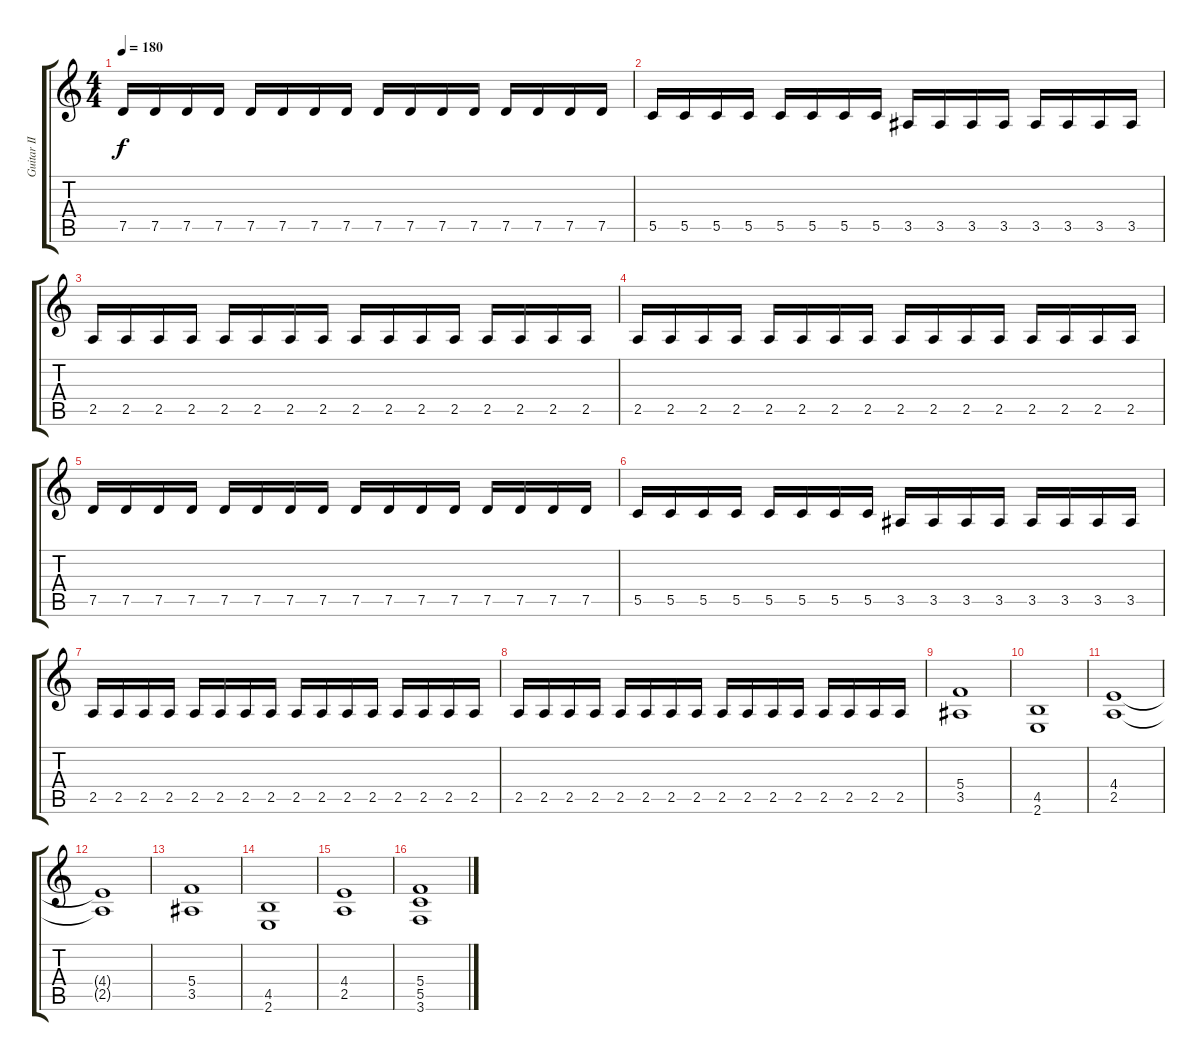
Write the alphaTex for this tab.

\track ("Guitar II" "Guitar II") {instrument distortionguitar}
\staff {score tabs}
\tuning (D4 A3 F3 C3 G2 D2) {hide}
\ts (4 4)
\tempo 180
\clef g2
\ks c
7.5.16{dy f} 7.5.16 7.5.16 7.5.16 7.5.16 7.5.16 7.5.16 7.5.16 7.5.16 7.5.16 7.5.16 7.5.16 7.5.16 7.5.16 7.5.16 7.5.16 |
5.5.16 5.5.16 5.5.16 5.5.16 5.5.16 5.5.16 5.5.16 5.5.16 3.5.16 3.5.16 3.5.16 3.5.16 3.5.16 3.5.16 3.5.16 3.5.16 |
2.5.16 2.5.16 2.5.16 2.5.16 2.5.16 2.5.16 2.5.16 2.5.16 2.5.16 2.5.16 2.5.16 2.5.16 2.5.16 2.5.16 2.5.16 2.5.16 |
2.5.16 2.5.16 2.5.16 2.5.16 2.5.16 2.5.16 2.5.16 2.5.16 2.5.16 2.5.16 2.5.16 2.5.16 2.5.16 2.5.16 2.5.16 2.5.16 |
7.5.16 7.5.16 7.5.16 7.5.16 7.5.16 7.5.16 7.5.16 7.5.16 7.5.16 7.5.16 7.5.16 7.5.16 7.5.16 7.5.16 7.5.16 7.5.16 |
5.5.16 5.5.16 5.5.16 5.5.16 5.5.16 5.5.16 5.5.16 5.5.16 3.5.16 3.5.16 3.5.16 3.5.16 3.5.16 3.5.16 3.5.16 3.5.16 |
2.5.16 2.5.16 2.5.16 2.5.16 2.5.16 2.5.16 2.5.16 2.5.16 2.5.16 2.5.16 2.5.16 2.5.16 2.5.16 2.5.16 2.5.16 2.5.16 |
2.5.16 2.5.16 2.5.16 2.5.16 2.5.16 2.5.16 2.5.16 2.5.16 2.5.16 2.5.16 2.5.16 2.5.16 2.5.16 2.5.16 2.5.16 2.5.16 |
(5.4 3.5).1 |
(4.5 2.6).1 |
(4.4 2.5).1 |
(4.4{t} 2.5{t}).1 |
(5.4 3.5).1 |
(4.5 2.6).1 |
(4.4 2.5).1 |
(5.4 5.5 3.6).1
